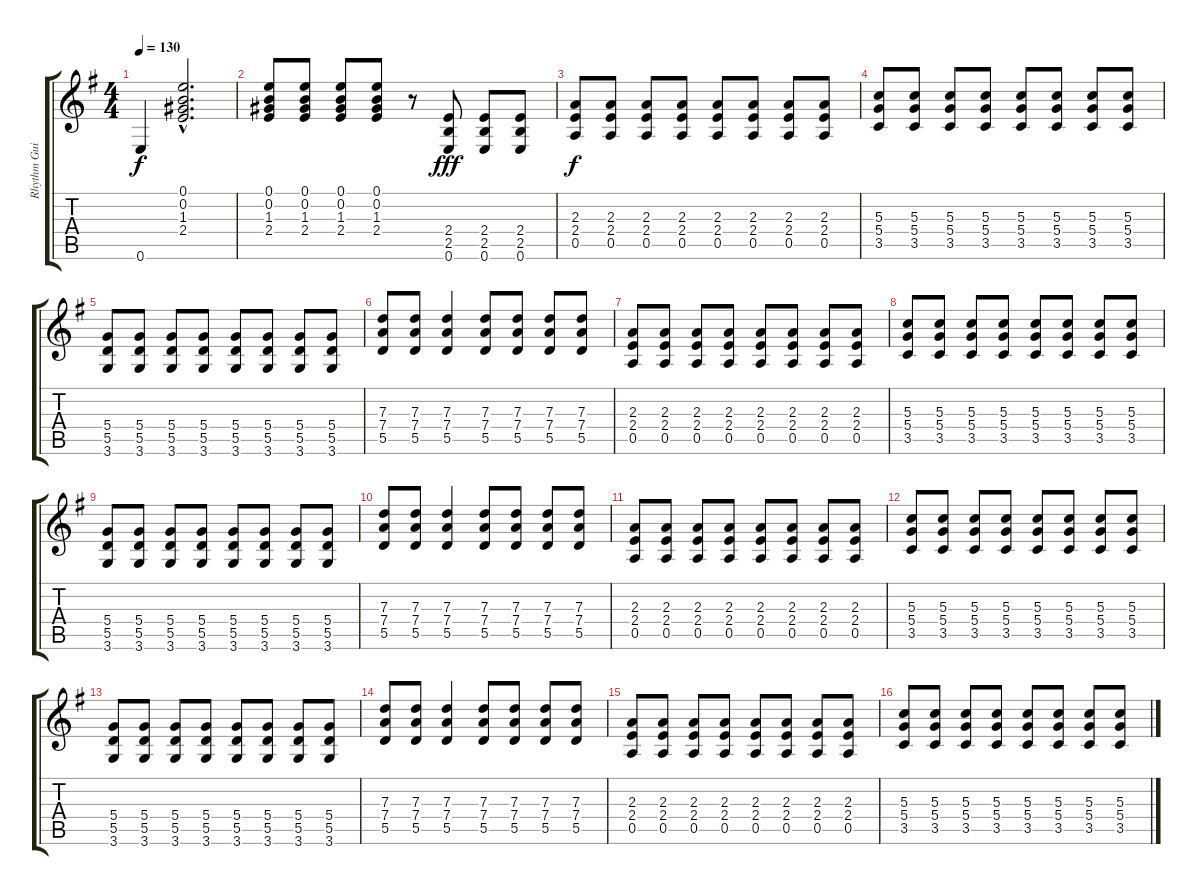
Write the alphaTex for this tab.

\track ("Rhythm Guitar" "Rhythm Gui") {instrument distortionguitar}
\staff {score tabs}
\tuning (E4 B3 G3 D3 A2 E2) {hide}
\ts (4 4)
\tempo 130
\clef g2
\ks g
0.6.4{dy f} (0.1{hac} 0.2{hac} 1.3{hac} 2.4{hac}).2{d} |
(0.1 0.2 1.3 2.4).8 (0.1 0.2 1.3 2.4).8 (0.1 0.2 1.3 2.4).8 (0.1 0.2 1.3 2.4).8 r.8 (2.4 2.5 0.6).8{dy fff} (2.4 2.5 0.6).8 (2.4 2.5 0.6).8 |
(2.3 2.4 0.5).8{dy f} (2.3 2.4 0.5).8 (2.3 2.4 0.5).8 (2.3 2.4 0.5).8 (2.3 2.4 0.5).8 (2.3 2.4 0.5).8 (2.3 2.4 0.5).8 (2.3 2.4 0.5).8 |
(5.3 5.4 3.5).8 (5.3 5.4 3.5).8 (5.3 5.4 3.5).8 (5.3 5.4 3.5).8 (5.3 5.4 3.5).8 (5.3 5.4 3.5).8 (5.3 5.4 3.5).8 (5.3 5.4 3.5).8 |
(5.4 5.5 3.6).8 (5.4 5.5 3.6).8 (5.4 5.5 3.6).8 (5.4 5.5 3.6).8 (5.4 5.5 3.6).8 (5.4 5.5 3.6).8 (5.4 5.5 3.6).8 (5.4 5.5 3.6).8 |
(7.3 7.4 5.5).8 (7.3 7.4 5.5).8 (7.3 7.4 5.5).4 (7.3 7.4 5.5).8 (7.3 7.4 5.5).8 (7.3 7.4 5.5).8 (7.3 7.4 5.5).8 |
(2.3 2.4 0.5).8 (2.3 2.4 0.5).8 (2.3 2.4 0.5).8 (2.3 2.4 0.5).8 (2.3 2.4 0.5).8 (2.3 2.4 0.5).8 (2.3 2.4 0.5).8 (2.3 2.4 0.5).8 |
(5.3 5.4 3.5).8 (5.3 5.4 3.5).8 (5.3 5.4 3.5).8 (5.3 5.4 3.5).8 (5.3 5.4 3.5).8 (5.3 5.4 3.5).8 (5.3 5.4 3.5).8 (5.3 5.4 3.5).8 |
(5.4 5.5 3.6).8 (5.4 5.5 3.6).8 (5.4 5.5 3.6).8 (5.4 5.5 3.6).8 (5.4 5.5 3.6).8 (5.4 5.5 3.6).8 (5.4 5.5 3.6).8 (5.4 5.5 3.6).8 |
(7.3 7.4 5.5).8 (7.3 7.4 5.5).8 (7.3 7.4 5.5).4 (7.3 7.4 5.5).8 (7.3 7.4 5.5).8 (7.3 7.4 5.5).8 (7.3 7.4 5.5).8 |
(2.3 2.4 0.5).8 (2.3 2.4 0.5).8 (2.3 2.4 0.5).8 (2.3 2.4 0.5).8 (2.3 2.4 0.5).8 (2.3 2.4 0.5).8 (2.3 2.4 0.5).8 (2.3 2.4 0.5).8 |
(5.3 5.4 3.5).8 (5.3 5.4 3.5).8 (5.3 5.4 3.5).8 (5.3 5.4 3.5).8 (5.3 5.4 3.5).8 (5.3 5.4 3.5).8 (5.3 5.4 3.5).8 (5.3 5.4 3.5).8 |
(5.4 5.5 3.6).8 (5.4 5.5 3.6).8 (5.4 5.5 3.6).8 (5.4 5.5 3.6).8 (5.4 5.5 3.6).8 (5.4 5.5 3.6).8 (5.4 5.5 3.6).8 (5.4 5.5 3.6).8 |
(7.3 7.4 5.5).8 (7.3 7.4 5.5).8 (7.3 7.4 5.5).4 (7.3 7.4 5.5).8 (7.3 7.4 5.5).8 (7.3 7.4 5.5).8 (7.3 7.4 5.5).8 |
(2.3 2.4 0.5).8 (2.3 2.4 0.5).8 (2.3 2.4 0.5).8 (2.3 2.4 0.5).8 (2.3 2.4 0.5).8 (2.3 2.4 0.5).8 (2.3 2.4 0.5).8 (2.3 2.4 0.5).8 |
(5.3 5.4 3.5).8 (5.3 5.4 3.5).8 (5.3 5.4 3.5).8 (5.3 5.4 3.5).8 (5.3 5.4 3.5).8 (5.3 5.4 3.5).8 (5.3 5.4 3.5).8 (5.3 5.4 3.5).8
